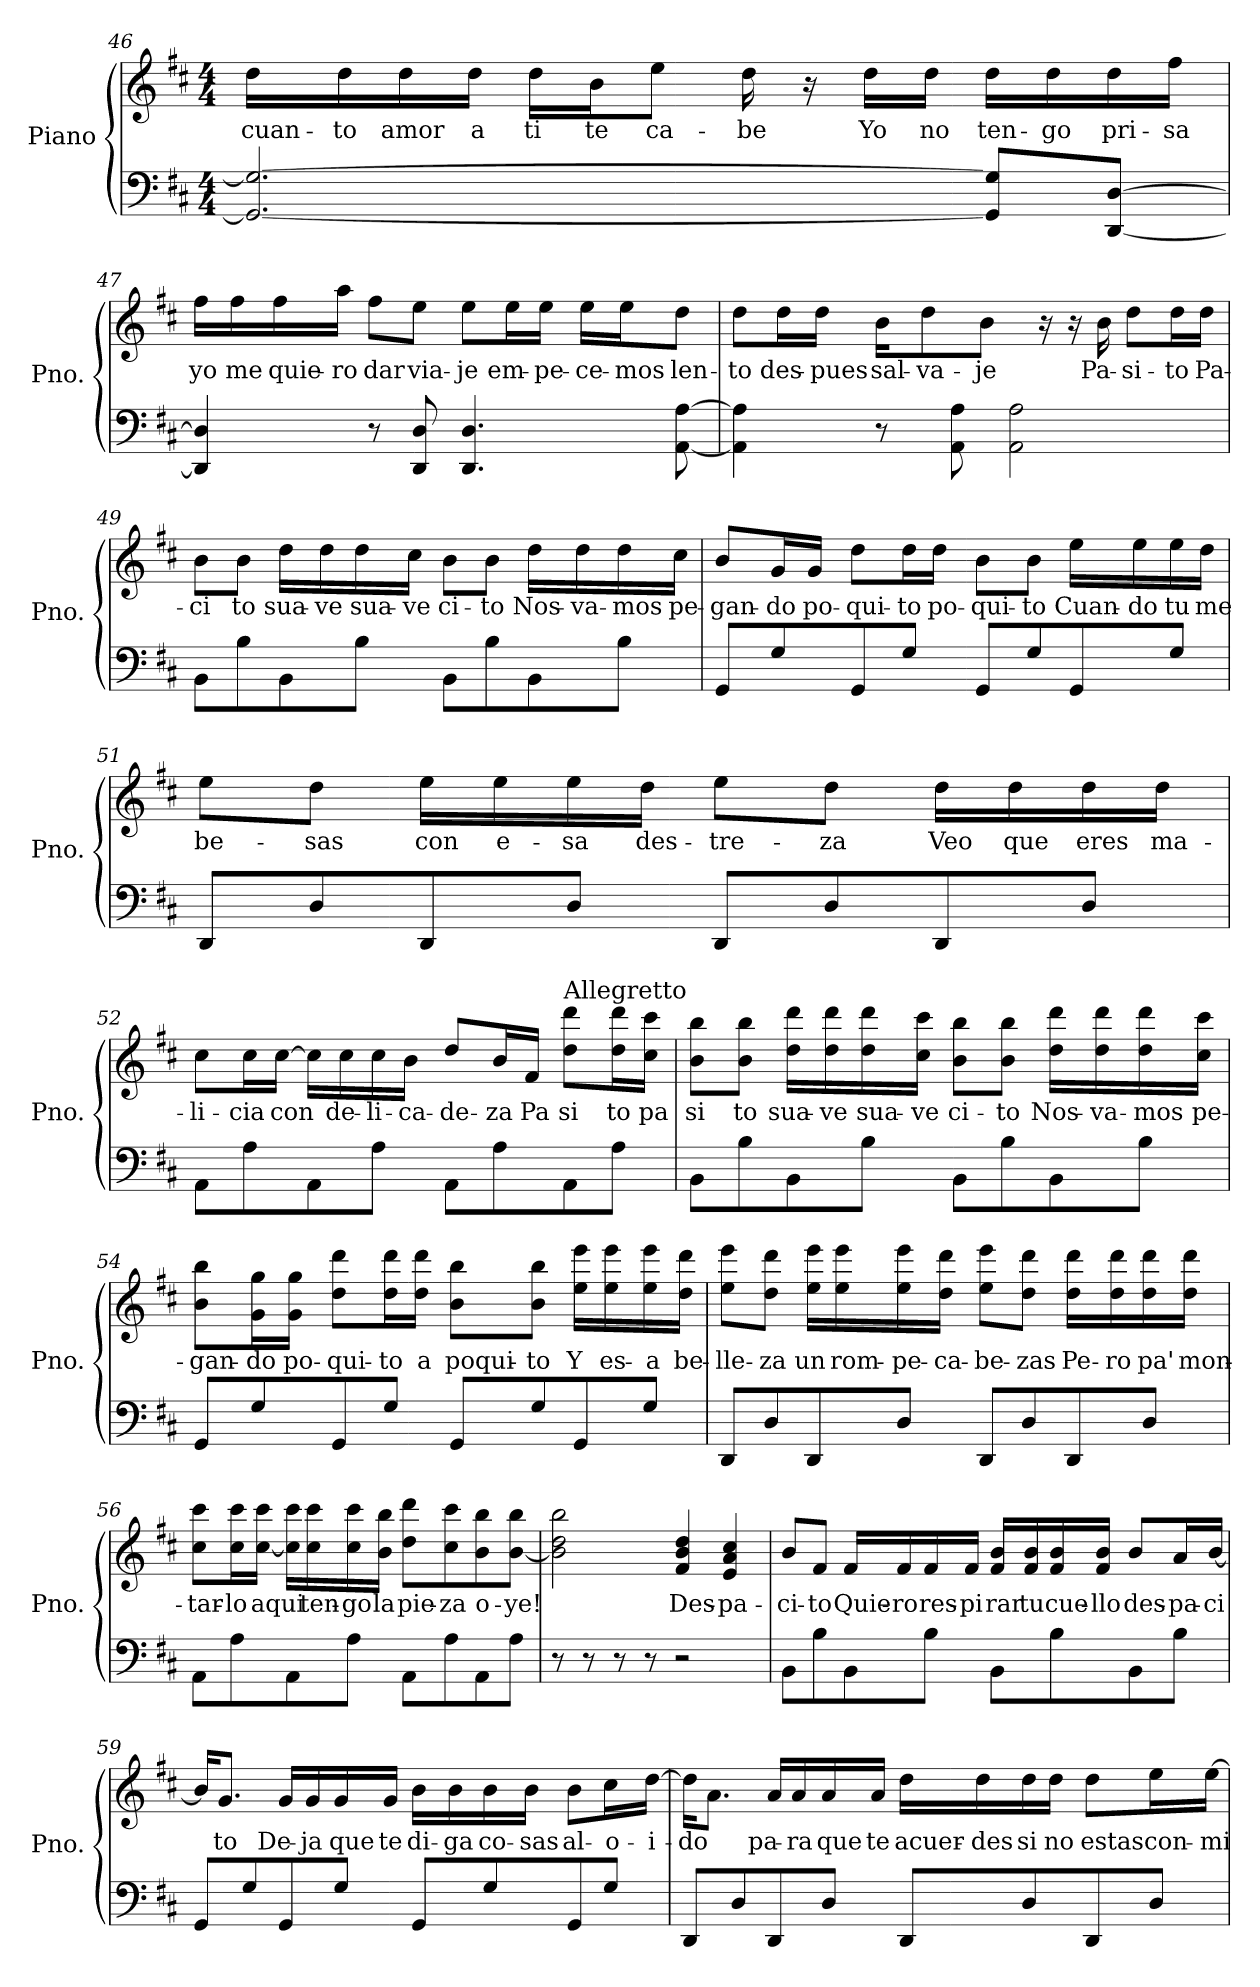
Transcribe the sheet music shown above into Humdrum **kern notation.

**kern	**kern	**text
*part1	*part1	*part1
*staff2	*staff1	*staff1
*I"Piano	*	*
*I'Pno.	*	*
*clefF4	*clefG2	*
*k[f#c#]	*k[f#c#]	*
*M4/4	*M4/4	*
=46	=46	=46
!	!	!LO:LY:b
2.GG/_ 2.G/_	16dd\LL	cuan-
!	!	!LO:LY:b
.	16dd\	-to
!	!	!LO:LY:b
.	16dd\	amor
!	!	!LO:LY:b
.	16dd\JJ	a
!	!	!LO:LY:b
.	16dd\LL	ti
!	!	!LO:LY:b
.	16b\J	te
!	!	!LO:LY:b
.	8ee\J	ca-
!	!	!LO:LY:b
.	16dd\	-be
.	16r	.
!	!	!LO:LY:b
.	16dd\LL	Yo
!	!	!LO:LY:b
.	16dd\JJ	no
!	!	!LO:LY:b
8GG/] 8G/]L	16dd\LL	ten-
!	!	!LO:LY:b
.	16dd\	-go
!	!	!LO:LY:b
[8DD/ [8D/J	16dd\	pri-
!	!	!LO:LY:b
.	16ff#\JJ	-sa
!!LO:LB:g=z
=47	=47	=47
!	!	!LO:LY:b
4DD/] 4D/]	16ff#\LL	yo
!	!	!LO:LY:b
.	16ff#\	me
!	!	!LO:LY:b
.	16ff#\	quie-
!	!	!LO:LY:b
.	16aa\JJ	-ro
!	!	!LO:LY:b
8r	8ff#\L	dar
!	!	!LO:LY:b
8DD/ 8D/	8ee\J	via-
!	!	!LO:LY:b
4.DD/ 4.D/	8ee\L	-je
!	!	!LO:LY:b
.	16ee\L	em-
!	!	!LO:LY:b
.	16ee\JJ	-pe-
!	!	!LO:LY:b
.	16ee\LL	-ce-
!	!	!LO:LY:b
.	16ee\J	-mos
!	!	!LO:LY:b
[8AA\ [8A\	8dd\J	len-
=48	=48	=48
!	!	!LO:LY:b
4AA\] 4A\]	8dd\L	-to
!	!	!LO:LY:b
.	16dd\L	des-
!	!	!LO:LY:b
.	16dd\JJ	-pues
!	!	!LO:LY:b
8r	16b\KL	sal-
!	!	!LO:LY:b
.	8dd\	-va-
8AA\ 8A\	.	.
!	!	!LO:LY:b
.	8b\J	-je
2AA\ 2A\	.	.
.	16r	.
.	16r	.
!	!	!LO:LY:b
.	16b\	Pa-
!	!	!LO:LY:b
.	8dd\L	-si-
!	!	!LO:LY:b
.	16dd\L	-to
!	!	!LO:LY:b
.	16dd\JJ	Pa-
!!LO:LB:g=z
=49	=49	=49
!	!	!LO:LY:b
8BB\L	8b\L	-ci
!	!	!LO:LY:b
8B\	8b\J	to
!	!	!LO:LY:b
8BB\	16dd\LL	sua-
!	!	!LO:LY:b
.	16dd\	-ve
!	!	!LO:LY:b
8B\J	16dd\	sua-
!	!	!LO:LY:b
.	16cc#\JJ	-ve
!	!	!LO:LY:b
8BB\L	8b\L	ci-
!	!	!LO:LY:b
8B\	8b\J	-to
!	!	!LO:LY:b
8BB\	16dd\LL	Nos-
!	!	!LO:LY:b
.	16dd\	-va-
!	!	!LO:LY:b
8B\J	16dd\	-mos
!	!	!LO:LY:b
.	16cc#\JJ	pe-
=50	=50	=50
!	!	!LO:LY:b
8GG/L	8b/L	-gan-
!	!	!LO:LY:b
8G/	16g/L	-do
!	!	!LO:LY:b
.	16g/JJ	po-
!	!	!LO:LY:b
8GG/	8dd\L	-qui-
!	!	!LO:LY:b
8G/J	16dd\L	-to
!	!	!LO:LY:b
.	16dd\JJ	po-
!	!	!LO:LY:b
8GG/L	8b\L	-qui-
!	!	!LO:LY:b
8G/	8b\J	-to
!	!	!LO:LY:b
8GG/	16ee\LL	Cuan-
!	!	!LO:LY:b
.	16ee\	-do
!	!	!LO:LY:b
8G/J	16ee\	tu
!	!	!LO:LY:b
.	16dd\JJ	me
!!LO:LB:g=z
=51	=51	=51
!	!	!LO:LY:b
8DD/L	8ee\L	be-
!	!	!LO:LY:b
8D/	8dd\J	-sas
!	!	!LO:LY:b
8DD/	16ee\LL	con
!	!	!LO:LY:b
.	16ee\	e-
!	!	!LO:LY:b
8D/J	16ee\	-sa
!	!	!LO:LY:b
.	16dd\JJ	des-
!	!	!LO:LY:b
8DD/L	8ee\L	-tre-
!	!	!LO:LY:b
8D/	8dd\J	-za
!	!	!LO:LY:b
8DD/	16dd\LL	Veo
!	!	!LO:LY:b
.	16dd\	que
!	!	!LO:LY:b
8D/J	16dd\	eres
!	!	!LO:LY:b
.	16dd\JJ	ma-
=52	=52	=52
!	!	!LO:LY:b
8AA\L	8cc#\L	-li-
!	!	!LO:LY:b
8A\	16cc#\L	-cia
!	!	!LO:LY:b
.	[16cc#\JJ	con
8AA\	16cc#\LL]	.
!	!	!LO:LY:b
.	16cc#\	de-
!	!	!LO:LY:b
8A\J	16cc#\	-li-
!	!	!LO:LY:b
.	16b\JJ	-ca-
!	!	!LO:LY:b
8AA\L	8dd/L	-de-
!	!	!LO:LY:b
8A\	16b/L	-za
!	!	!LO:LY:b
.	16f#/JJ	Pa
!	!LO:TX:a:t=Allegretto	!
!	!	!LO:LY:b
8AA\	8dd\ 8ddd\L	si
!	!	!LO:LY:b
8A\J	16dd\ 16ddd\L	to
!	!	!LO:LY:b
.	16cc#\ 16ccc#\JJ	pa
!!LO:PB:g=z
=53	=53	=53
!	!	!LO:LY:b
8BB\L	8b\ 8bb\L	si
!	!	!LO:LY:b
8B\	8b\ 8bb\J	to
!	!	!LO:LY:b
8BB\	16dd\ 16ddd\LL	sua-
!	!	!LO:LY:b
.	16dd\ 16ddd\	-ve
!	!	!LO:LY:b
8B\J	16dd\ 16ddd\	sua-
!	!	!LO:LY:b
.	16cc#\ 16ccc#\JJ	-ve
!	!	!LO:LY:b
8BB\L	8b\ 8bb\L	ci-
!	!	!LO:LY:b
8B\	8b\ 8bb\J	-to
!	!	!LO:LY:b
8BB\	16dd\ 16ddd\LL	Nos-
!	!	!LO:LY:b
.	16dd\ 16ddd\	-va-
!	!	!LO:LY:b
8B\J	16dd\ 16ddd\	-mos
!	!	!LO:LY:b
.	16cc#\ 16ccc#\JJ	pe-
=54	=54	=54
!	!	!LO:LY:b
8GG/L	8b\ 8bb\L	-gan-
!	!	!LO:LY:b
8G/	16g\ 16gg\L	-do
!	!	!LO:LY:b
.	16g\ 16gg\JJ	po-
!	!	!LO:LY:b
8GG/	8dd\ 8ddd\L	-qui-
!	!	!LO:LY:b
8G/J	16dd\ 16ddd\L	-to
!	!	!LO:LY:b
.	16dd\ 16ddd\JJ	a
!	!	!LO:LY:b
8GG/L	8b\ 8bb\L	poqui-
!	!	!LO:LY:b
8G/	8b\ 8bb\J	-to
!	!	!LO:LY:b
8GG/	16ee\ 16eee\LL	Y
!	!	!LO:LY:b
.	16ee\ 16eee\	es-
!	!	!LO:LY:b
8G/J	16ee\ 16eee\	-a
!	!	!LO:LY:b
.	16dd\ 16ddd\JJ	be-
!!LO:LB:g=z
=55	=55	=55
!	!	!LO:LY:b
8DD/L	8ee\ 8eee\L	-lle-
!	!	!LO:LY:b
8D/	8dd\ 8ddd\J	-za
!	!	!LO:LY:b
8DD/	16ee\ 16eee\LL	un
!	!	!LO:LY:b
.	16ee\ 16eee\	rom-
!	!	!LO:LY:b
8D/J	16ee\ 16eee\	-pe-
!	!	!LO:LY:b
.	16dd\ 16ddd\JJ	-ca-
!	!	!LO:LY:b
8DD/L	8ee\ 8eee\L	-be-
!	!	!LO:LY:b
8D/	8dd\ 8ddd\J	-zas
!	!	!LO:LY:b
8DD/	16dd\ 16ddd\LL	Pe-
!	!	!LO:LY:b
.	16dd\ 16ddd\	-ro
!	!	!LO:LY:b
8D/J	16dd\ 16ddd\	pa'
!	!	!LO:LY:b
.	16dd\ 16ddd\JJ	mon-
=56	=56	=56
!	!	!LO:LY:b
8AA\L	8cc#\ 8ccc#\L	-tar-
!	!	!LO:LY:b
8A\	16cc#\ 16ccc#\L	-lo
!	!	!LO:LY:b
.	[16cc#\ 16ccc#\JJ	aqui
8AA\	16cc#\] 16ccc#\LL	.
!	!	!LO:LY:b
.	16cc#\ 16ccc#\	ten-
!	!	!LO:LY:b
8A\J	16cc#\ 16ccc#\	-go
!	!	!LO:LY:b
.	16b\ 16bb\JJ	la
!	!	!LO:LY:b
8AA\L	8dd\ 8ddd\L	pie-
!	!	!LO:LY:b
8A\	8cc#\ 8ccc#\	-za
!	!	!LO:LY:b
8AA\	8b\ 8bb\	o-
!	!	!LO:LY:b
8A\J	[8b\ 8bb\J	-ye!
!!LO:LB:g=z
=57	=57	=57
8r	2b\] 2dd\ 2bb\	.
8r	.	.
8r	.	.
8r	.	.
!	!	!LO:LY:b
2r	4f#/ 4b/ 4dd/	Des-
!	!	!LO:LY:b
.	4e/ 4a/ 4cc#/	-pa-
=58	=58	=58
!	!	!LO:LY:b
8BB\L	8b/L	-ci-
!	!	!LO:LY:b
8B\	8f#/J	-to
!	!	!LO:LY:b
8BB\	16f#/LL	Quie-
!	!	!LO:LY:b
.	16f#/	-ro
!	!	!LO:LY:b
8B\J	16f#/	res-
!	!	!LO:LY:b
.	16f#/JJ	-pi
!	!	!LO:LY:b
8BB\L	16f#/ 16b/LL	rar
!	!	!LO:LY:b
.	16f#/ 16b/	tu
!	!	!LO:LY:b
8B\	16f#/ 16b/	cue-
!	!	!LO:LY:b
.	16f#/ 16b/JJ	-llo
!	!	!LO:LY:b
8BB\	8b/L	des-
!	!	!LO:LY:b
8B\J	16a/L	-pa-
!	!	!LO:LY:b
.	[16b/JJ	-ci
=59	=59	=59
8GG/L	16b/KL]	.
!	!	!LO:LY:b
.	8.g/J	to
8G/	.	.
!	!	!LO:LY:b
8GG/	16g/LL	De-
!	!	!LO:LY:b
.	16g/	-ja
!	!	!LO:LY:b
8G/J	16g/	que
!	!	!LO:LY:b
.	16g/JJ	te
!	!	!LO:LY:b
8GG/L	16b\LL	di-
!	!	!LO:LY:b
.	16b\	-ga
!	!	!LO:LY:b
8G/	16b\	co-
!	!	!LO:LY:b
.	16b\JJ	-sas
!	!	!LO:LY:b
8GG/	8b\L	al-
!	!	!LO:LY:b
8G/J	16cc#\L	o-
!	!	!LO:LY:b
.	[16dd\JJ	-i-
!!LO:LB:g=z
=60	=60	=60
!	!	!LO:LY:b
8DD/L	16dd\KL]	-do
.	8.a\J	.
8D/	.	.
!	!	!LO:LY:b
8DD/	16a/LL	pa-
!	!	!LO:LY:b
.	16a/	-ra
!	!	!LO:LY:b
8D/J	16a/	que
!	!	!LO:LY:b
.	16a/JJ	te
!	!	!LO:LY:b
8DD/L	16dd\LL	acuer-
!	!	!LO:LY:b
.	16dd\	-des
!	!	!LO:LY:b
8D/	16dd\	si
!	!	!LO:LY:b
.	16dd\JJ	no
!	!	!LO:LY:b
8DD/	8dd\L	estas
!	!	!LO:LY:b
8D/J	16ee\L	con-
!	!	!LO:LY:b
.	[16ee\JJ	-mi
=	=	=
*-	*-	*-
